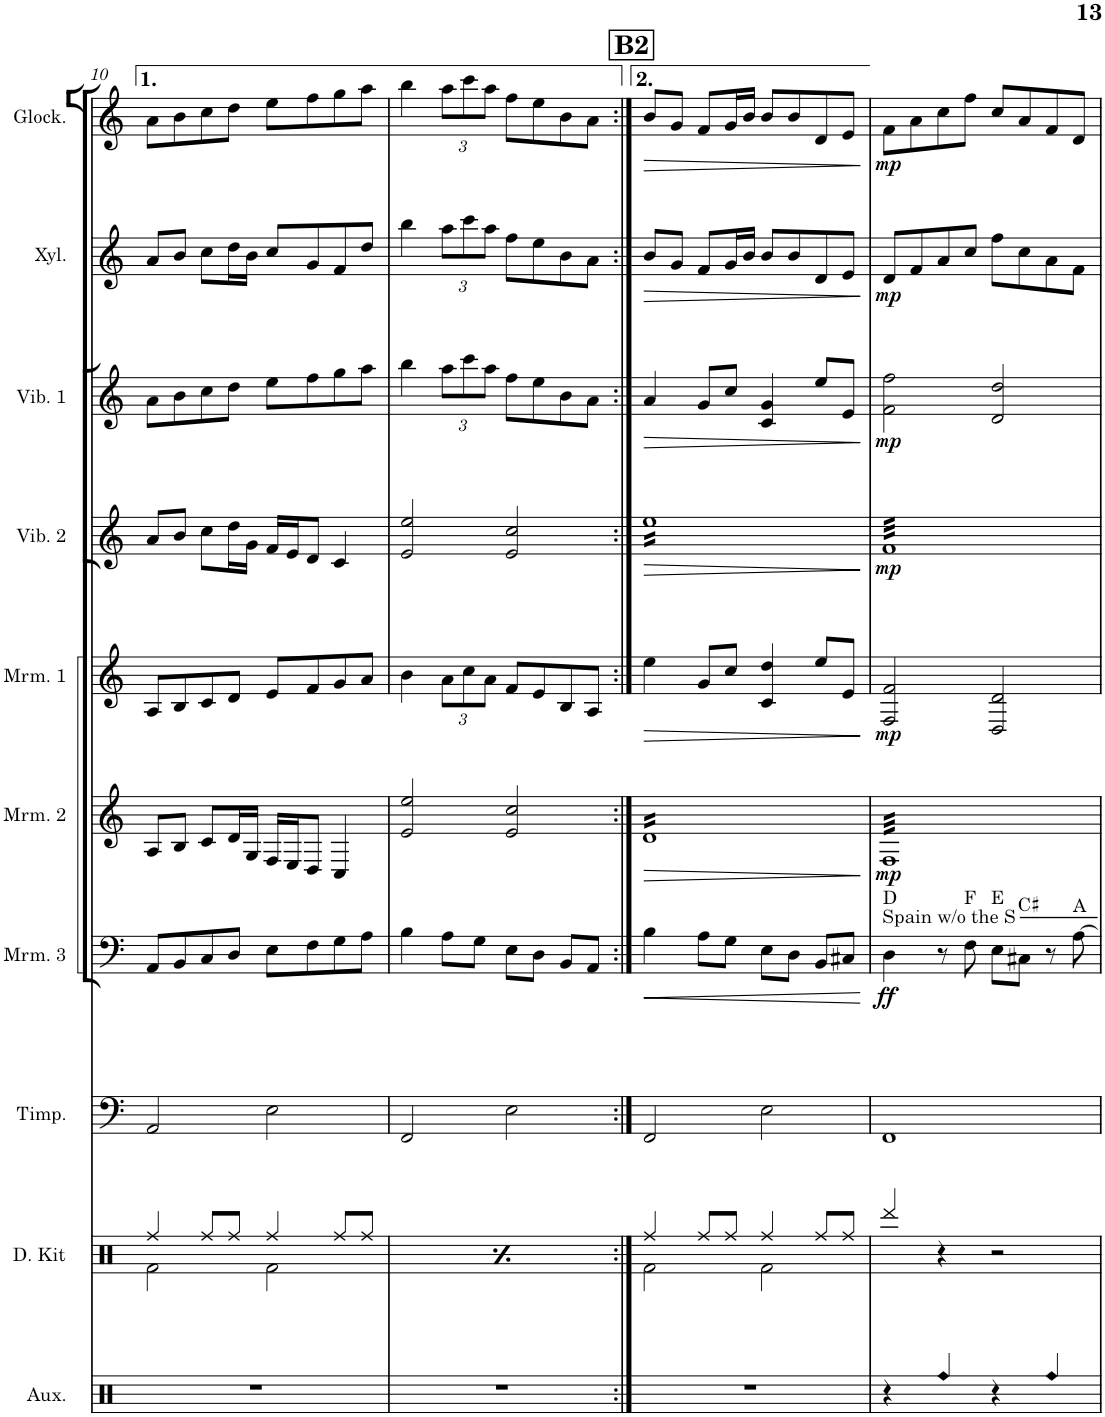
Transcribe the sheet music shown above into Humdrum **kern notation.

**kern	**kern	**kern	**kern	**dynam	**kern	**dynam	**kern	**dynam	**kern	**dynam	**kern	**dynam	**kern	**dynam	**kern	**dynam
*part10	*part9	*part8	*part7	*part7	*part6	*part6	*part5	*part5	*part4	*part4	*part3	*part3	*part2	*part2	*part1	*part1
*staff10	*staff9	*staff8	*staff7	*staff7	*staff6	*staff6	*staff5	*staff5	*staff4	*staff4	*staff3	*staff3	*staff2	*staff2	*staff1	*staff1
*I"Aux. Perc.	*I"Drum Kit	*I"Timpani	*I"Marimba 3	*	*I"Marimba 2	*	*I"Marimba 1	*	*I"Vibraphone 2	*	*I"Vibraphone 1	*	*I"Xylophone	*	*I"Glockenspiel	*
*I'Aux.	*I'D. Kit	*I'Timp.	*I'Mrm. 3	*	*I'Mrm. 2	*	*I'Mrm. 1	*	*I'Vib. 2	*	*I'Vib. 1	*	*I'Xyl.	*	*I'Glock.	*
!!LO:PB:g=z
*clefX	*clefX	*clefF4	*clefF4	*	*clefG2	*	*clefG2	*	*clefG2	*	*clefG2	*	*clefG2	*	*clefG2	*
*	*	*	*	*	*	*	*	*	*	*	*	*	*Trd-7c-12	*	*Trd-14c-24	*
*k[]	*k[]	*k[]	*k[]	*	*k[]	*	*k[]	*	*k[]	*	*k[]	*	*k[]	*	*k[]	*
*M4/4	*M4/4	*M4/4	*M4/4	*	*M4/4	*	*M4/4	*	*M4/4	*	*M4/4	*	*M4/4	*	*M4/4	*
=10	=10	=10	=10	=10	=10	=10	=10	=10	=10	=10	=10	=10	=10	=10	=10	=10
*	*^	*	*	*	*	*	*	*	*	*	*	*	*	*	*	*
1r	4Rff/	2Rf\	2AA/	8AA/L	.	8A/L	.	8A/L	.	8a/L	.	8a\L	.	8a/L	.	8a\L	.
.	.	.	.	8BB/	.	8B/J	.	8B/	.	8b/J	.	8b\	.	8b/J	.	8b\	.
.	8Rff/L	.	.	8C/	.	8c/L	.	8c/	.	8cc\L	.	8cc\	.	8cc\L	.	8cc\	.
.	8Rff/J	.	.	8D/J	.	16d/L	.	8d/J	.	16dd\L	.	8dd\J	.	16dd\L	.	8dd\J	.
.	.	.	.	.	.	16G/JJ	.	.	.	16g\JJ	.	.	.	16b\JJ	.	.	.
.	4Rff/	2Rf\	2E\	8E\L	.	16F/LL	.	8e/L	.	16f/LL	.	8ee\L	.	8cc/L	.	8ee\L	.
.	.	.	.	.	.	16E/J	.	.	.	16e/J	.	.	.	.	.	.	.
.	.	.	.	8F\	.	8D/J	.	8f/	.	8d/J	.	8ff\	.	8g/	.	8ff\	.
.	8Rff/L	.	.	8G\	.	4C/	.	8g/	.	4c/	.	8gg\	.	8f/	.	8gg\	.
.	8Rff/J	.	.	8A\J	.	.	.	8a/J	.	.	.	8aa\J	.	8dd/J	.	8aa\J	.
=11	=11	=11	=11	=11	=11	=11	=11	=11	=11	=11	=11	=11	=11	=11	=11	=11	=11
1r	4Rff/	2Rf\	2FF/	4B\	.	2e/ 2ee/	.	4b\	.	2e/ 2ee/	.	4bb\	.	4bb\	.	4bb\	.
*	*	*	*	*	*	*	*	*Xbrackettup	*	*	*	*Xbrackettup	*	*Xbrackettup	*	*Xbrackettup	*
.	8Rff/L	.	.	8A\L	.	.	.	12a\L	.	.	.	12aa\L	.	12aa\L	.	12aa\L	.
.	.	.	.	.	.	.	.	12cc\	.	.	.	12ccc\	.	12ccc\	.	12ccc\	.
.	8Rff/J	.	.	8G\J	.	.	.	.	.	.	.	.	.	.	.	.	.
.	.	.	.	.	.	.	.	12a\J	.	.	.	12aa\J	.	12aa\J	.	12aa\J	.
.	4Rff/	2Rf\	2E\	8E\L	.	2e/ 2cc/	.	8f/L	.	2e/ 2cc/	.	8ff\L	.	8ff\L	.	8ff\L	.
.	.	.	.	8D\J	.	.	.	8e/	.	.	.	8ee\	.	8ee\	.	8ee\	.
.	8Rff/L	.	.	8BB/L	.	.	.	8B/	.	.	.	8b\	.	8b\	.	8b\	.
.	8Rff/J	.	.	8AA/J	.	.	.	8A/J	.	.	.	8a\J	.	8a\J	.	8a\J	.
!!LO:REH:place=s1:a:B:cj:fs=14:t=B2
=12:|!	=12:|!	=12:|!	=12:|!	=12:|!	=12:|!	=12:|!	=12:|!	=12:|!	=12:|!	=12:|!	=12:|!	=12:|!	=12:|!	=12:|!	=12:|!	=12:|!	=12:|!
!	!	!	!	!	!LO:HP:b	!	!LO:HP:b	!	!LO:HP:b	!	!LO:HP:b	!	!LO:HP:b	!	!LO:HP:b	!	!LO:HP:b
*	*	*	*	*	*	*tremolo	*	*	*	*	*	*	*	*	*	*	*
*	*	*	*	*	*	*	*	*	*	*tremolo	*	*	*	*	*	*	*
1r	4Rff/	2Rf\	2FF/	4B\	<	16dLL	>	4ee\	>	16eeLL	>	4a/	>	8b/L	>	8b/L	>
.	.	.	.	.	.	16d	.	.	.	16ee	.	.	.	.	.	.	.
.	.	.	.	.	.	16d	.	.	.	16ee	.	.	.	8g/J	.	8g/J	.
.	.	.	.	.	.	16d	.	.	.	16ee	.	.	.	.	.	.	.
.	8Rff/L	.	.	8A\L	.	16d	.	8g/L	.	16ee	.	8g/L	.	8f/L	.	8f/L	.
.	.	.	.	.	.	16d	.	.	.	16ee	.	.	.	.	.	.	.
.	8Rff/J	.	.	8G\J	.	16d	.	8cc/J	.	16ee	.	8cc/J	.	16g/L	.	16g/L	.
.	.	.	.	.	.	16d	.	.	.	16ee	.	.	.	16b/JJ	.	16b/JJ	.
.	4Rff/	2Rf\	2E\	8E\L	.	16d	.	4c/ 4dd/	.	16ee	.	4c/ 4g/	.	8b/L	.	8b/L	.
.	.	.	.	.	.	16d	.	.	.	16ee	.	.	.	.	.	.	.
.	.	.	.	8D\J	.	16d	.	.	.	16ee	.	.	.	8b/	.	8b/	.
.	.	.	.	.	.	16d	.	.	.	16ee	.	.	.	.	.	.	.
.	8Rff/L	.	.	8BB/L	.	16d	.	8ee/L	.	16ee	.	8ee/L	.	8d/	.	8d/	.
.	.	.	.	.	.	16d	.	.	.	16ee	.	.	.	.	.	.	.
.	8Rff/J	.	.	8C#X/J	.	16d	.	8e/J	.	16ee	.	8e/J	.	8e/J	.	8e/J	.
.	.	.	.	.	.	16dJJ	.	.	.	16eeJJ	.	.	.	.	.	.	.
*	*v	*v	*	*	*	*	*	*	*	*	*	*	*	*	*	*	*
.	.	.	.	[	.	]	.	]	.	]	.	]	.	]	.	]
=13	=13	=13	=13	=13	=13	=13	=13	=13	=13	=13	=13	=13	=13	=13	=13	=13
!	!	!	!LO:TX:a:t=D	!	!	!	!	!	!	!	!	!	!	!	!	!
!	!	!	!LO:TX:a:t=Spain w/o the S	!	!	!	!	!	!	!	!	!	!	!	!	!
!	!	!	!	!LO:DY:b	!	!LO:DY:b	!	!LO:DY:b	!	!LO:DY:b	!	!LO:DY:b	!	!LO:DY:b	!	!LO:DY:b
4r	4Rddd/	1FF	4D\	ff	32FLLL	mp	2F/ 2f/	mp	32fLLL	mp	2f\ 2ff\	mp	8d/L	mp	8f\L	mp
.	.	.	.	.	32F	.	.	.	32f	.	.	.	.	.	.	.
.	.	.	.	.	32F	.	.	.	32f	.	.	.	.	.	.	.
.	.	.	.	.	32F	.	.	.	32f	.	.	.	.	.	.	.
.	.	.	.	.	32F	.	.	.	32f	.	.	.	8f/	.	8a\	.
.	.	.	.	.	32F	.	.	.	32f	.	.	.	.	.	.	.
.	.	.	.	.	32F	.	.	.	32f	.	.	.	.	.	.	.
.	.	.	.	.	32F	.	.	.	32f	.	.	.	.	.	.	.
!LO:N:head=diamond	!	!	!	!	!	!	!	!	!	!	!	!	!	!	!	!
4Rff/	4r	.	8r	.	32F	.	.	.	32f	.	.	.	8a/	.	8cc\	.
.	.	.	.	.	32F	.	.	.	32f	.	.	.	.	.	.	.
.	.	.	.	.	32F	.	.	.	32f	.	.	.	.	.	.	.
.	.	.	.	.	32F	.	.	.	32f	.	.	.	.	.	.	.
!	!	!	!LO:TX:a:t=F	!	!	!	!	!	!	!	!	!	!	!	!	!
.	.	.	8F\	.	32F	.	.	.	32f	.	.	.	8cc/J	.	8ff\J	.
.	.	.	.	.	32F	.	.	.	32f	.	.	.	.	.	.	.
.	.	.	.	.	32F	.	.	.	32f	.	.	.	.	.	.	.
.	.	.	.	.	32F	.	.	.	32f	.	.	.	.	.	.	.
!	!	!	!LO:TX:a:t=E	!	!	!	!	!	!	!	!	!	!	!	!	!
4r	2r	.	8E\L	.	32F	.	2D/ 2d/	.	32f	.	2d/ 2dd/	.	8ff\L	.	8cc/L	.
.	.	.	.	.	32F	.	.	.	32f	.	.	.	.	.	.	.
.	.	.	.	.	32F	.	.	.	32f	.	.	.	.	.	.	.
.	.	.	.	.	32F	.	.	.	32f	.	.	.	.	.	.	.
!	!	!	!LO:TX:a:t=C♯	!	!	!	!	!	!	!	!	!	!	!	!	!
.	.	.	8C#X\J	.	32F	.	.	.	32f	.	.	.	8cc\	.	8a/	.
.	.	.	.	.	32F	.	.	.	32f	.	.	.	.	.	.	.
.	.	.	.	.	32F	.	.	.	32f	.	.	.	.	.	.	.
.	.	.	.	.	32F	.	.	.	32f	.	.	.	.	.	.	.
!LO:N:head=diamond	!	!	!	!	!	!	!	!	!	!	!	!	!	!	!	!
4Rff/	.	.	8r	.	32F	.	.	.	32f	.	.	.	8a\	.	8f/	.
.	.	.	.	.	32F	.	.	.	32f	.	.	.	.	.	.	.
.	.	.	.	.	32F	.	.	.	32f	.	.	.	.	.	.	.
.	.	.	.	.	32F	.	.	.	32f	.	.	.	.	.	.	.
!	!	!	!LO:TX:a:t=A	!	!	!	!	!	!	!	!	!	!	!	!	!
.	.	.	[8A\	.	32F	.	.	.	32f	.	.	.	8f\J	.	8d/J	.
.	.	.	.	.	32F	.	.	.	32f	.	.	.	.	.	.	.
.	.	.	.	.	32F	.	.	.	32f	.	.	.	.	.	.	.
.	.	.	.	.	32FJJJ	.	.	.	32fJJJ	.	.	.	.	.	.	.
*	*	*	*	*	*	*	*	*	*Xtremolo	*	*	*	*	*	*	*
*	*	*	*	*	*Xtremolo	*	*	*	*	*	*	*	*	*	*	*
=	=	=	=	=	=	=	=	=	=	=	=	=	=	=	=	=
*-	*-	*-	*-	*-	*-	*-	*-	*-	*-	*-	*-	*-	*-	*-	*-	*-
